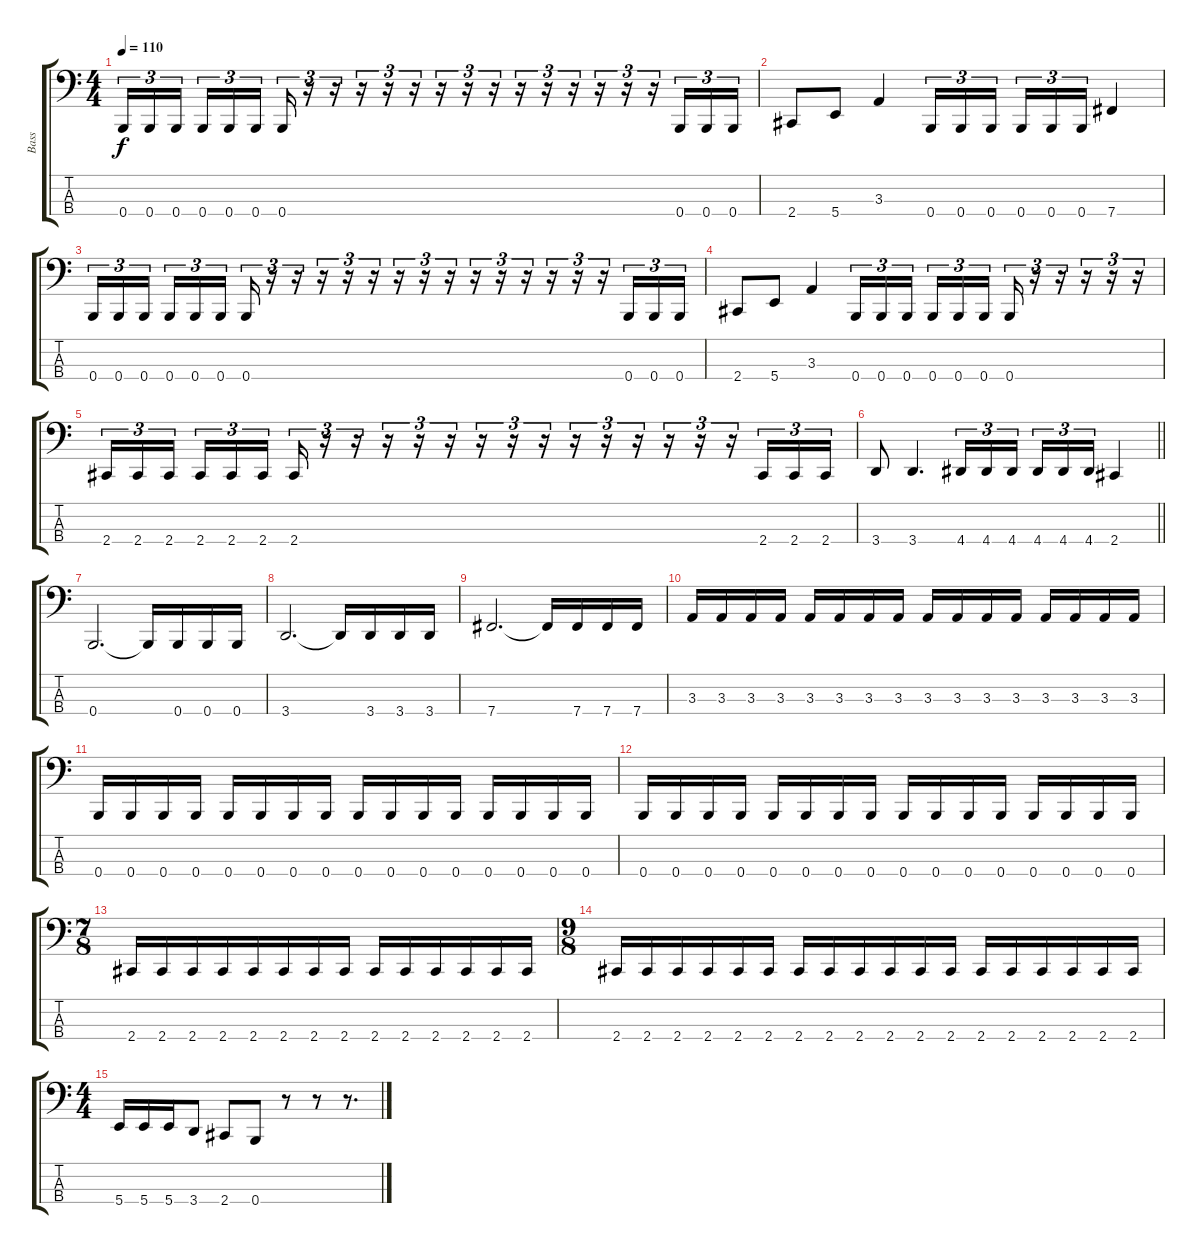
\track ("Bass" "Bass") {instrument electricbasspick}
\staff {score tabs}
\tuning (E2 B1 Gb1 B0) {hide}
\ts (4 4)
\tempo 110
\clef f4
\ks c
0.4.16{tu (3 2) dy f} 0.4.16{tu (3 2)} 0.4.16{tu (3 2) beam splitsecondary} 0.4.16{tu (3 2)} 0.4.16{tu (3 2)} 0.4.16{tu (3 2)} 0.4.16{tu (3 2)} r.16{tu (3 2)} r.16{tu (3 2)} r.16{tu (3 2)} r.16{tu (3 2)} r.16{tu (3 2)} r.16{tu (3 2)} r.16{tu (3 2)} r.16{tu (3 2)} r.16{tu (3 2)} r.16{tu (3 2)} r.16{tu (3 2)} r.16{tu (3 2)} r.16{tu (3 2)} r.16{tu (3 2)} 0.4.16{tu (3 2)} 0.4.16{tu (3 2)} 0.4.16{tu (3 2)} |
2.4.8 5.4.8 3.3.4 0.4.16{tu (3 2)} 0.4.16{tu (3 2)} 0.4.16{tu (3 2) beam splitsecondary} 0.4.16{tu (3 2)} 0.4.16{tu (3 2)} 0.4.16{tu (3 2)} 7.4.4 |
0.4.16{tu (3 2)} 0.4.16{tu (3 2)} 0.4.16{tu (3 2) beam splitsecondary} 0.4.16{tu (3 2)} 0.4.16{tu (3 2)} 0.4.16{tu (3 2)} 0.4.16{tu (3 2)} r.16{tu (3 2)} r.16{tu (3 2)} r.16{tu (3 2)} r.16{tu (3 2)} r.16{tu (3 2)} r.16{tu (3 2)} r.16{tu (3 2)} r.16{tu (3 2)} r.16{tu (3 2)} r.16{tu (3 2)} r.16{tu (3 2)} r.16{tu (3 2)} r.16{tu (3 2)} r.16{tu (3 2)} 0.4.16{tu (3 2)} 0.4.16{tu (3 2)} 0.4.16{tu (3 2)} |
2.4.8 5.4.8 3.3.4 0.4.16{tu (3 2)} 0.4.16{tu (3 2)} 0.4.16{tu (3 2) beam splitsecondary} 0.4.16{tu (3 2)} 0.4.16{tu (3 2)} 0.4.16{tu (3 2)} 0.4.16{tu (3 2)} r.16{tu (3 2)} r.16{tu (3 2)} r.16{tu (3 2)} r.16{tu (3 2)} r.16{tu (3 2)} |
2.4.16{tu (3 2)} 2.4.16{tu (3 2)} 2.4.16{tu (3 2) beam splitsecondary} 2.4.16{tu (3 2)} 2.4.16{tu (3 2)} 2.4.16{tu (3 2)} 2.4.16{tu (3 2)} r.16{tu (3 2)} r.16{tu (3 2)} r.16{tu (3 2)} r.16{tu (3 2)} r.16{tu (3 2)} r.16{tu (3 2)} r.16{tu (3 2)} r.16{tu (3 2)} r.16{tu (3 2)} r.16{tu (3 2)} r.16{tu (3 2)} r.16{tu (3 2)} r.16{tu (3 2)} r.16{tu (3 2)} 2.4.16{tu (3 2)} 2.4.16{tu (3 2)} 2.4.16{tu (3 2)} |
\barLineRight lightlight
3.4.8 3.4.4{d} 4.4.16{tu (3 2)} 4.4.16{tu (3 2)} 4.4.16{tu (3 2) beam splitsecondary} 4.4.16{tu (3 2)} 4.4.16{tu (3 2)} 4.4.16{tu (3 2)} 2.4.4 |
0.4.2{d} 0.4{t}.16 0.4.16 0.4.16 0.4.16 |
3.4.2{d} 3.4{t}.16 3.4.16 3.4.16 3.4.16 |
7.4.2{d} 7.4{t}.16 7.4.16 7.4.16 7.4.16 |
3.3.16 3.3.16 3.3.16 3.3.16 3.3.16 3.3.16 3.3.16 3.3.16 3.3.16 3.3.16 3.3.16 3.3.16 3.3.16 3.3.16 3.3.16 3.3.16 |
0.4.16 0.4.16 0.4.16 0.4.16 0.4.16 0.4.16 0.4.16 0.4.16 0.4.16 0.4.16 0.4.16 0.4.16 0.4.16 0.4.16 0.4.16 0.4.16 |
0.4.16 0.4.16 0.4.16 0.4.16 0.4.16 0.4.16 0.4.16 0.4.16 0.4.16 0.4.16 0.4.16 0.4.16 0.4.16 0.4.16 0.4.16 0.4.16 |
\ts (7 8)
2.4.16 2.4.16 2.4.16 2.4.16 2.4.16 2.4.16 2.4.16 2.4.16 2.4.16 2.4.16 2.4.16 2.4.16 2.4.16 2.4.16 |
\ts (9 8)
2.4.16 2.4.16 2.4.16 2.4.16 2.4.16 2.4.16 2.4.16 2.4.16 2.4.16 2.4.16 2.4.16 2.4.16 2.4.16 2.4.16 2.4.16 2.4.16 2.4.16 2.4.16 |
\ts (4 4)
5.4.16 5.4.16 5.4.16 3.4.8 2.4.8 0.4.8 r.8 r.8 r.8{d}
